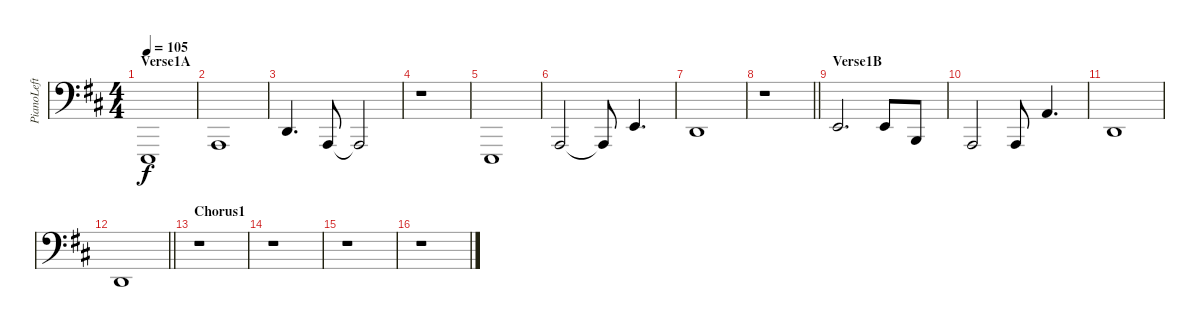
\track ("PianoLeft" "PianoLeft") {instrument acousticgrandpiano}
\staff {score}
\tuning (G2 D2 A1 E1) {hide}
\ts (4 4)
\section ("" "Verse1A")
\tempo 105
\clef f4
\ks d
0.4.1{dy f} |
0.3.1 |
0.2.4{d} 0.3.8 0.3{t}.2 |
r.1 |
0.4.1 |
0.3.2 0.3{t}.8 2.2.4{d} |
0.2.1 |
\barLineRight lightlight
r.1 |
\section ("" "Verse1B")
2.2.2{d} 2.2.8 2.3.8 |
0.3.2 0.3.8 2.1.4{d} |
0.2.1 |
\barLineRight lightlight
0.2.1 |
\section ("" "Chorus1")
r.1 |
r.1 |
r.1 |
r.1
